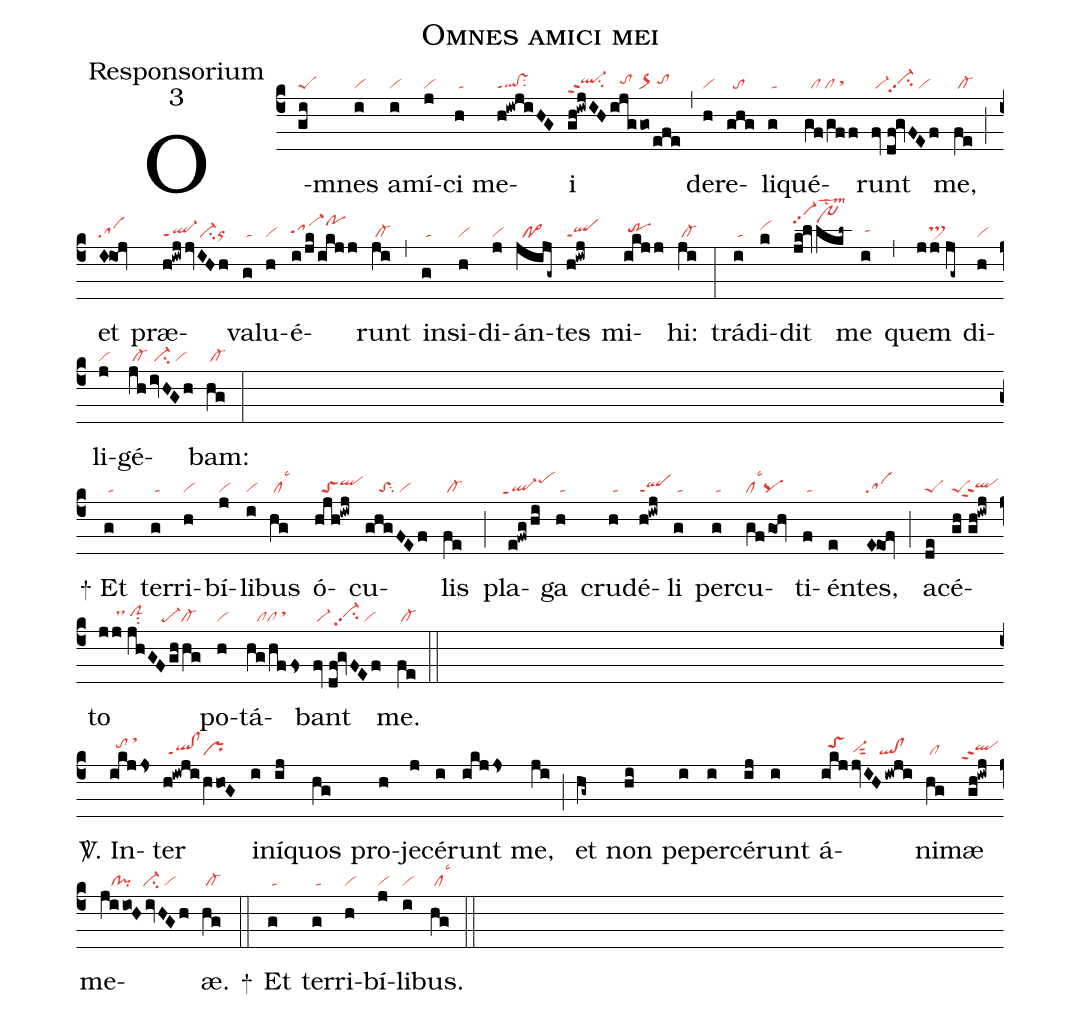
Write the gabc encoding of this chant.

name:Omnes amici mei;
office-part:Responsorium;
mode:3;
nabc-lines:1;
%%
(c4)
O(gi|peS)mnes(i|vi) a(i|vi)mí(j|vi)ci(h|/ta) me(h!iwjiHG|ql!vsppt1su2)i(gh!iwjIH|ql-hhppt2su2|/ijggo/efe|///tohh//or>//tohh) (,)
de(h|vi)re(ghg|//to)li(g|/ta)qué(gf/gff|//cl/cl/sthh)runt(fv//df!gvFEf|/vi-vi-hhpp2su2/vi) me,(fe|/cl-) (;)
et(I!io!jv|sa) præ(h!iwjjvIHh|ql-ppt1ci-or)va(g|/ta)lu(h|vi)é(i/jk/ikjj|sa-hhpohk)runt(ji|/cl-) (,)
in(g|/ta)si(h|vi)di(j|vi)án(jijg~|//pf~)tes(h!iwj|qlppt1) mi(ikjj|/trhh)hi:(ji|/cl-) (:)
trá(i|/ta)di(k|vihi)dit(jk!lvlkl~|vi-hlpp2lstm3`````````po~hl) me(i|/tahh) (,)
quem(jj//jg~|////ts>hh) di(h|vi)li(j|vi)gé(jh/ivHGh|/cl-//ci-/vi)bam:(hg|/cl-) (:Z)
+ Et(g|/ta) ter(g|/ta)ri(h|vi)bí(j|vi)li(i|vi)bus(hg|/cllsc3) ó(hjh!iwj|//toSqlhi)cu(ghgFEf|////toSsu2/vi)lis(fe|/cl-) (;)
pla(e!fwg/hi|``ql-heppt1pehj)ga(h|/ta) cru(h|/ta)dé(h!iwj|qlppt1)li(g|/ta) per(g|/ta)cu(gf/gOh|cllsc3pq)ti(f|/ta)én(e)tes,(E!eo!fv|sa) (;)
a(de|peS)cé(gh|peS|//gh!iwj|``qlhhppt2)to(jj//jhGF/ghhg|/////dshi/clShhsu2/////pe-cl-) po(h|vi)tá(hg/hffs|///clcl/sthi)bant(fv//df!gvFEf|/vi-/vi-hhpp2su2/vi) me.(fe|/cl-) (::Z)
<sp>V/</sp>. In(ikjjs|//tohi/sthl)ter(h!iwji/hVho!G|/ql!clppt1pr) i(i)ní(ij)quos(hg) pro(h)je(j)cé(i)runt(ikjjs) me,(ji) (;)
et(hg~) non(hi) pe(i)per(i)cé(ij)runt(i) á(ikj/jvIH/iwji|//toShi//vi-hgsut2///ql!cl)ni(hg|/cl)mæ(gh!iwj|``qlhhppt2) me(jiio!H/ivHGh|///cl!pi///ci-/vi)æ.(hg|/cl-) +(::)
Et(g|/ta) ter(g|/ta)ri(h|vi)bí(j|vi)li(i|vi)bus.(hg|/cllsc3) (::)
